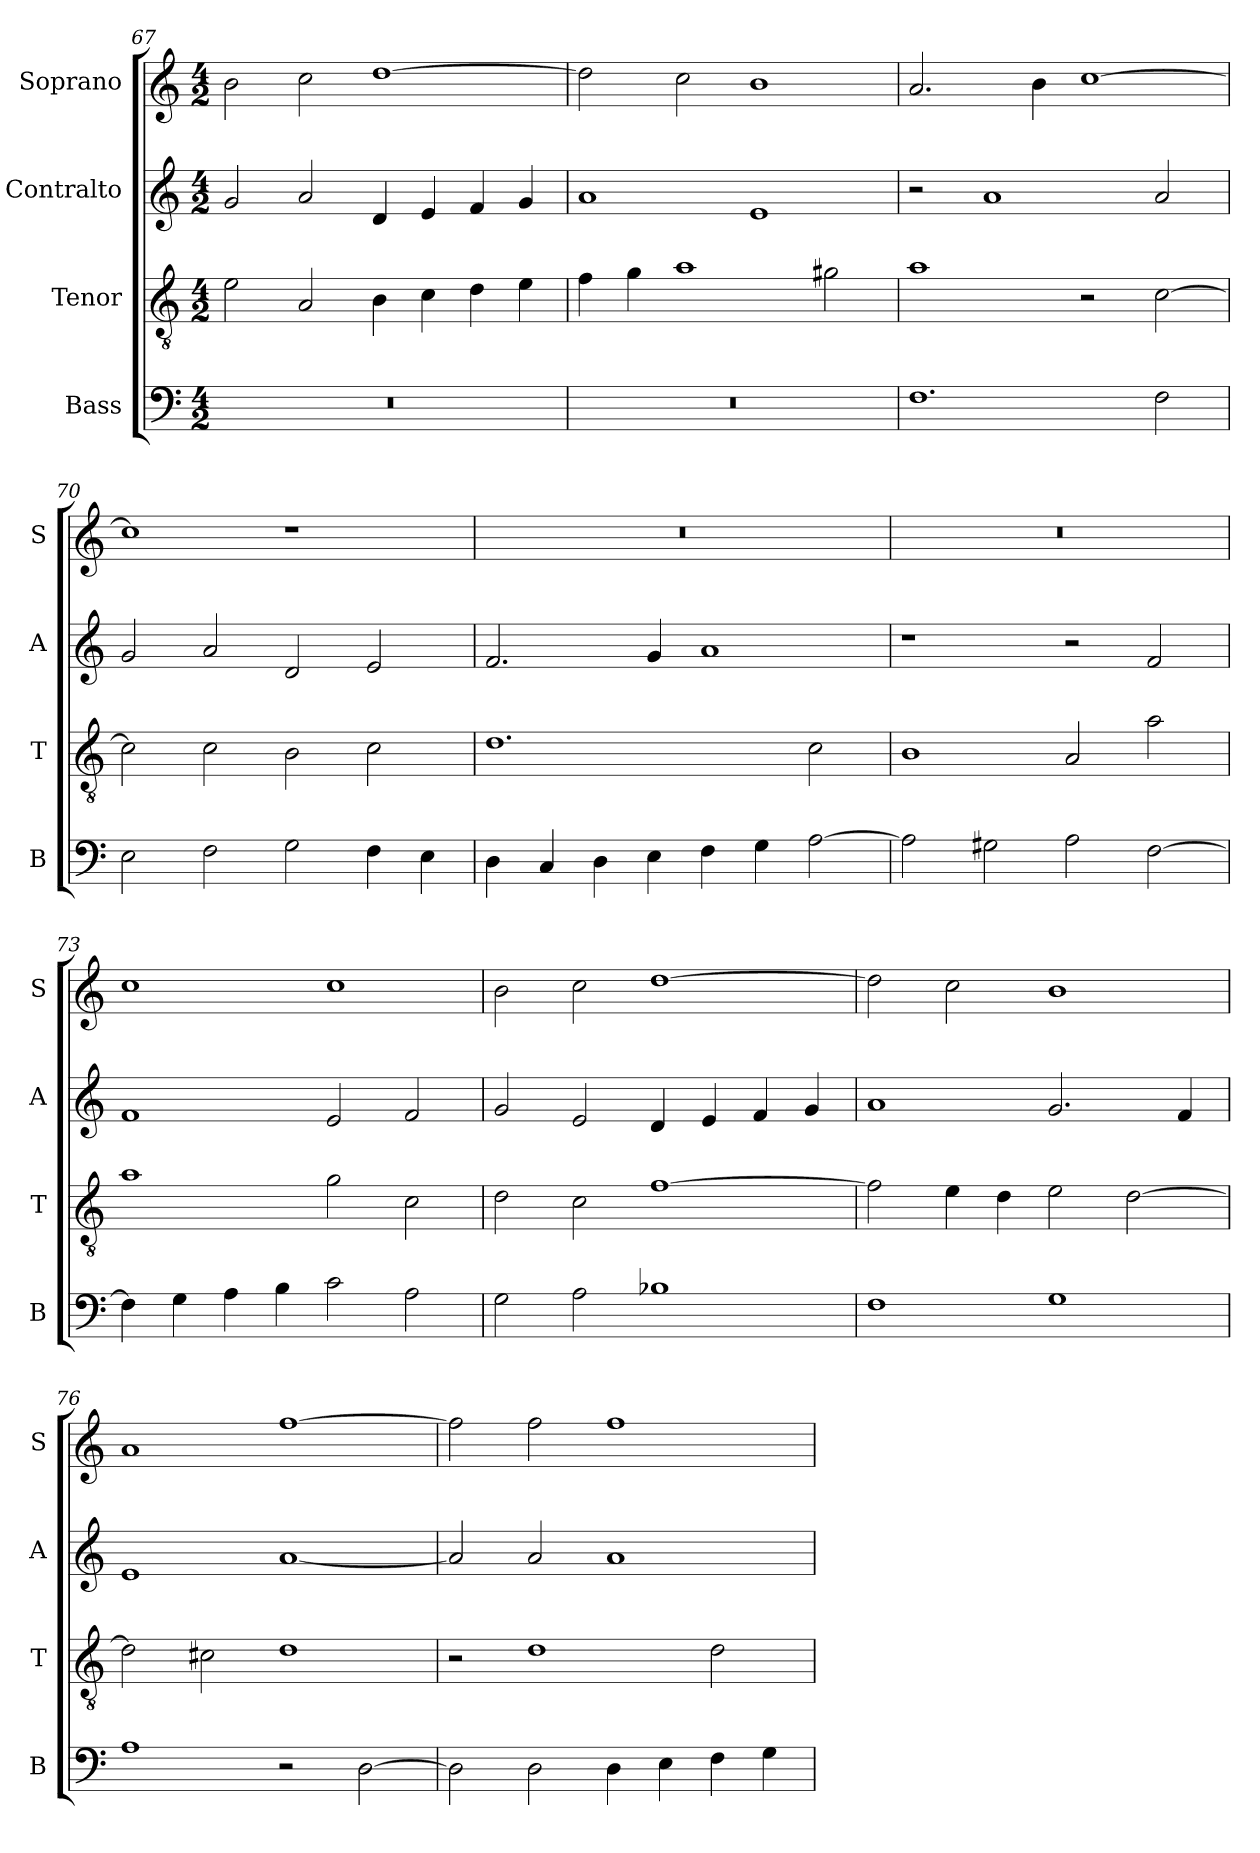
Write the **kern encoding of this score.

**kern	**kern	**kern	**kern
*part4	*part3	*part2	*part1
*staff4	*staff3	*staff2	*staff1
*I"Bass	*I"Tenor	*I"Contralto	*I"Soprano
*I'B	*I'T	*I'A	*I'S
*clefF4	*clefGv2	*clefG2	*clefG2
*k[]	*k[]	*k[]	*k[]
*A:aeo	*A:aeo	*A:aeo	*A:aeo
*M4/2	*M4/2	*M4/2	*M4/2
=67	=67	=67	=67
0r	2e	2g	2b
.	2A	2a	2cc
.	4B	4d	[1dd
.	4c	4e	.
.	4d	4f	.
.	4e	4g	.
=68	=68	=68	=68
0r	4f	1a	2dd]
.	4g	.	.
.	1a	.	2cc
.	.	1e	1b
.	2g#X	.	.
=69	=69	=69	=69
1.F	1a	2r	2.a
.	.	1a	.
.	.	.	4b
.	2r	.	[1cc
2F	[2c	2a	.
=70	=70	=70	=70
2E	2c]	2g	1cc]
2F	2c	2a	.
2G	2B	2d	1r
4F	2c	2e	.
4E	.	.	.
=71	=71	=71	=71
4D	1.d	2.f	0r
4C	.	.	.
4D	.	.	.
4E	.	4g	.
4F	.	1a	.
4G	.	.	.
[2A	2c	.	.
=72	=72	=72	=72
2A]	1B	1r	0r
2G#X	.	.	.
2A	2A	2r	.
[2F	2a	2f	.
=73	=73	=73	=73
4F]	1a	1f	1cc
4G	.	.	.
4A	.	.	.
4B	.	.	.
2c	2g	2e	1cc
2A	2c	2f	.
=74	=74	=74	=74
2G	2d	2g	2b
2A	2c	2e	2cc
1B-X	[1f	4d	[1dd
.	.	4e	.
.	.	4f	.
.	.	4g	.
=75	=75	=75	=75
1F	2f]	1a	2dd]
.	4e	.	2cc
.	4d	.	.
1G	2e	2.g	1b
.	[2d	.	.
.	.	4f	.
=76	=76	=76	=76
1A	2d]	1e	1a
.	2c#X	.	.
2r	1d	[1a	[1ff
[2D	.	.	.
=77	=77	=77	=77
2D]	2r	2a]	2ff]
2D	1d	2a	2ff
4D	.	1a	1ff
4E	.	.	.
4F	2d	.	.
4G	.	.	.
=	=	=	=
*-	*-	*-	*-
